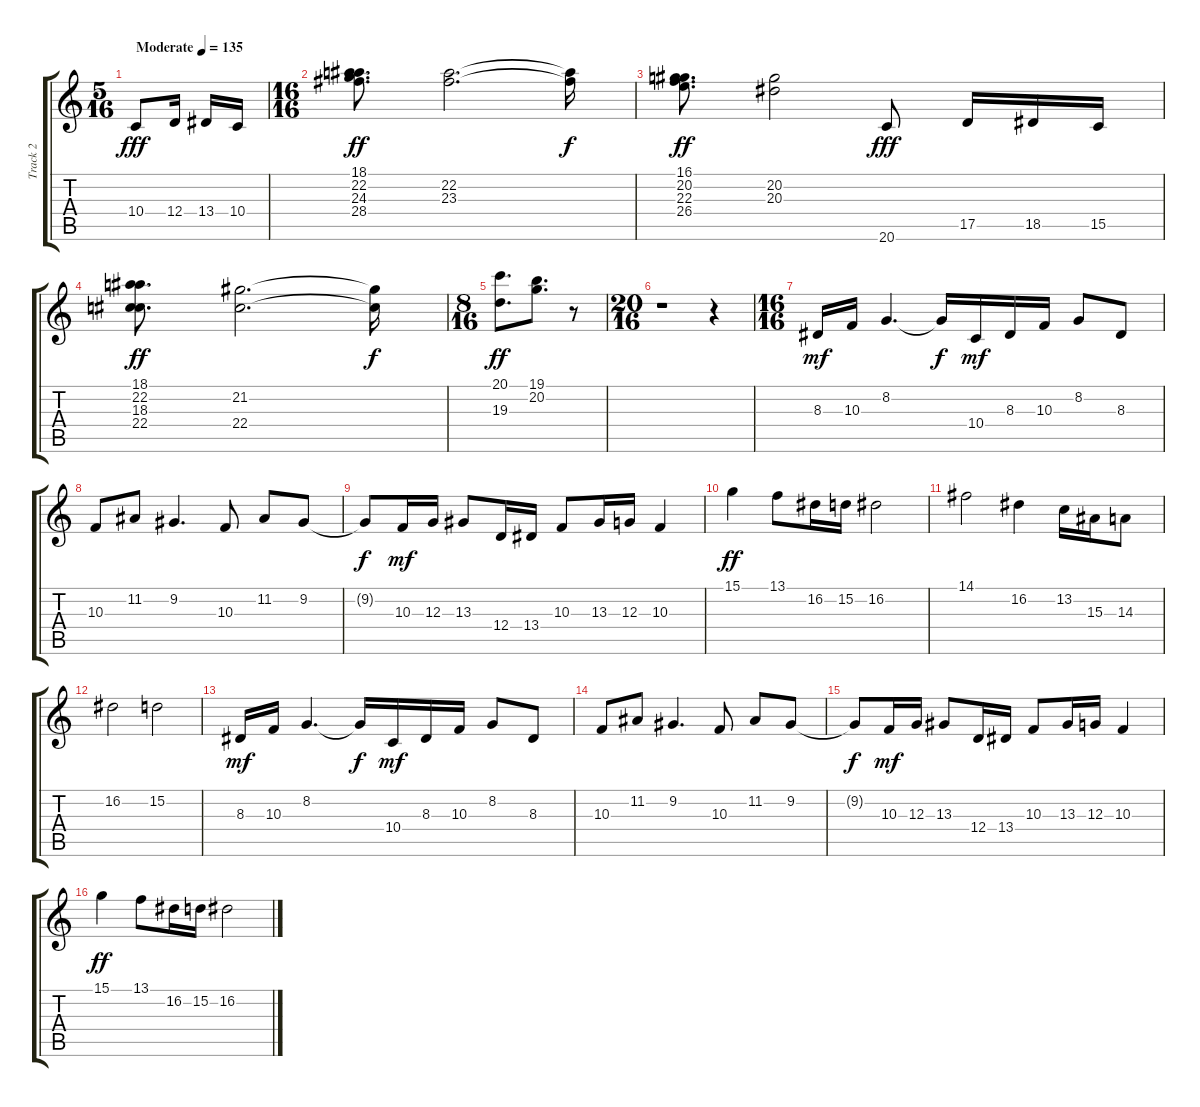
\track ("Track 2" "Track 2") {instrument brightacousticpiano}
\staff {score tabs}
\tuning (E4 B3 G3 D3 A2 E2) {hide}
\ts (5 16)
\tempo (135 "Moderate")
\clef g2
\ks c
10.4.8{dy fff instrument trumpet} 12.4.16 13.4.16 10.4.16 |
\ts (16 16)
(18.1 22.2 24.3 28.4).8{d dy ff} (22.2 23.3).2{d} (22.2{t} 23.3{t}).16{dy f} |
(16.1 20.2 22.3 26.4).8{d dy ff} (20.2 20.3).2 20.6.8{dy fff} 17.5.16 18.5.16 15.5.16 |
(18.1 22.2 18.3 22.4).8{d dy ff} (21.2 22.4).2{d} (21.2{t} 22.4{t}).16{dy f} |
\ts (8 16)
(20.1 19.3).8{d dy ff} (19.1 20.2).8{d} r.8 |
\ts (20 16)
r.1{instrument brightacousticpiano} r.4 |
\ts (16 16)
8.3.16{dy mf} 10.3.16 8.2.4{d} 8.2{t}.16{dy f} 10.4.16{dy mf} 8.3.16 10.3.16 8.2.8 8.3.8 |
10.3.8 11.2.8 9.2.4{d} 10.3.8 11.2.8 9.2.8 |
9.2{t}.8{dy f} 10.3.16{dy mf} 12.3.16 13.3.8 12.4.16 13.4.16 10.3.8 13.3.16 12.3.16 10.3.4 |
15.1.4{dy ff} 13.1.8 16.2.16 15.2.16 16.2.2 |
14.1.2 16.2.4 13.2.16 15.3.16 14.3.8 |
16.2.2 15.2.2 |
8.3.16{dy mf} 10.3.16 8.2.4{d} 8.2{t}.16{dy f} 10.4.16{dy mf} 8.3.16 10.3.16 8.2.8 8.3.8 |
10.3.8 11.2.8 9.2.4{d} 10.3.8 11.2.8 9.2.8 |
9.2{t}.8{dy f} 10.3.16{dy mf} 12.3.16 13.3.8 12.4.16 13.4.16 10.3.8 13.3.16 12.3.16 10.3.4 |
15.1.4{dy ff} 13.1.8 16.2.16 15.2.16 16.2.2
